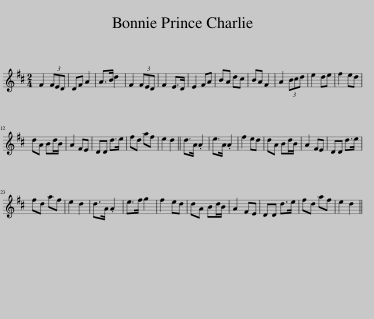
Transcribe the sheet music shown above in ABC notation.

X:1
L:1/8
M:2/4
I:linebreak $
K:D
V:1 treble
V:1
 F2 (3FED | DF A2 | A>B d2 | F2 (3FED | F2 E>D | %5
 E2 FA | BA dc | BA F2 | A2 (3Bcd | e2 de | %10
 f2 ed |$ dA Bd/B/ | A2 FE | DD d>e | fd af | %15
 e2 d2 || d>A .A2 | e>A .A2 | f2 ed | dA Bd/B/ | %20
 A2 FE | DD d>e |$ fd af | e2 d2 | d>A .A2 | %25
 e>f g2 | f2 ed | dA Bd/B/ | A2 FE | DD d>e | %30
 fd af | e2 d2 || %32
